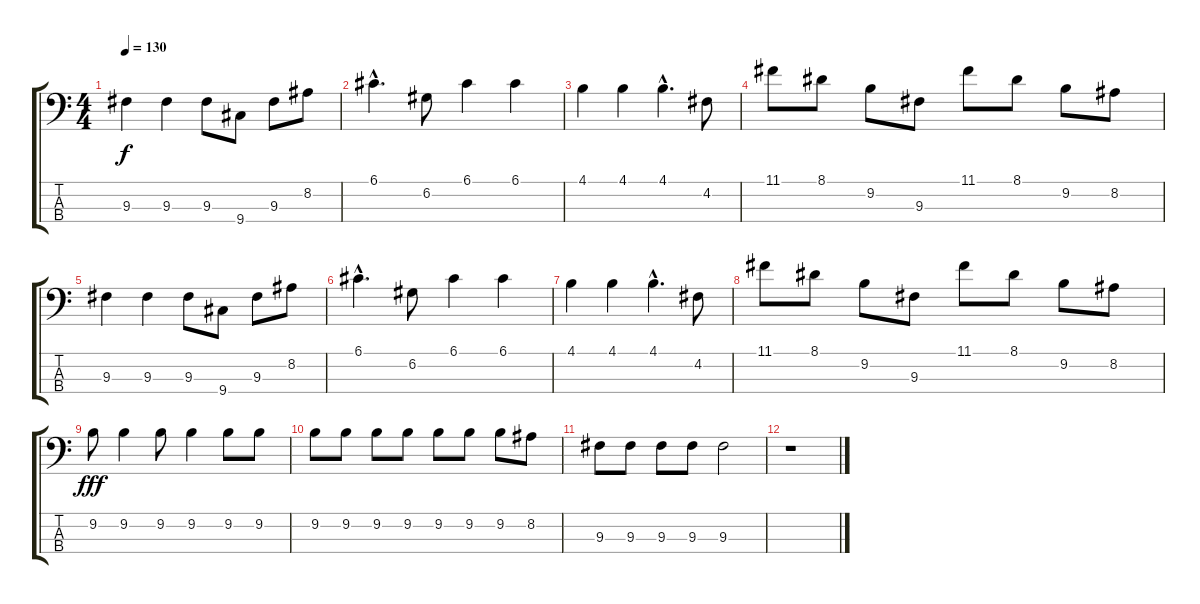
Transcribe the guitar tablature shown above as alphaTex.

\track "" {instrument electricbasspick}
\staff {score tabs}
\tuning (G2 D2 A1 E1) {hide}
\ts (4 4)
\tempo 130
\clef f4
\ks c
9.3.4{dy f} 9.3.4 9.3.8 9.4.8 9.3.8 8.2.8 |
6.1{hac}.4{d} 6.2.8 6.1.4 6.1.4 |
4.1.4 4.1.4 4.1{hac}.4{d} 4.2.8 |
11.1.8 8.1.8 9.2.8 9.3.8 11.1.8 8.1.8 9.2.8 8.2.8 |
9.3.4 9.3.4 9.3.8 9.4.8 9.3.8 8.2.8 |
6.1{hac}.4{d} 6.2.8 6.1.4 6.1.4 |
4.1.4 4.1.4 4.1{hac}.4{d} 4.2.8 |
11.1.8 8.1.8 9.2.8 9.3.8 11.1.8 8.1.8 9.2.8 8.2.8 |
9.2.8{dy fff} 9.2.4 9.2.8 9.2.4 9.2.8 9.2.8 |
9.2.8 9.2.8 9.2.8 9.2.8 9.2.8 9.2.8 9.2.8 8.2.8 |
9.3.8 9.3.8 9.3.8 9.3.8 9.3.2 |
r.1
